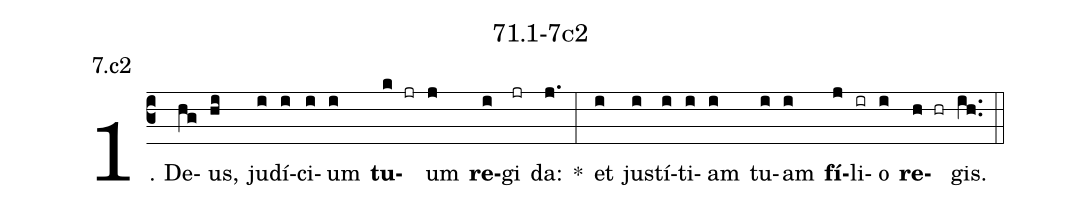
name: 71.1-7c2;
annotation: 7.c2;
%%
(c3)1. De(hg)us,(hi) ju(i)dí(i)ci(i)um(i) <b>tu</b>(k jr)um(j) <b>re</b>(i)gi(jr) da:(j.) *(:) et(i) jus(i)tí(i)ti(i)am(i) tu(i)am(i) <b>fí</b>(j)li(ir)o(i) <b>re</b>(h hr)gis.(ih..) (::)


%E(i) u(i) o(j) u(i) a(h) e.(ih..) (::)
